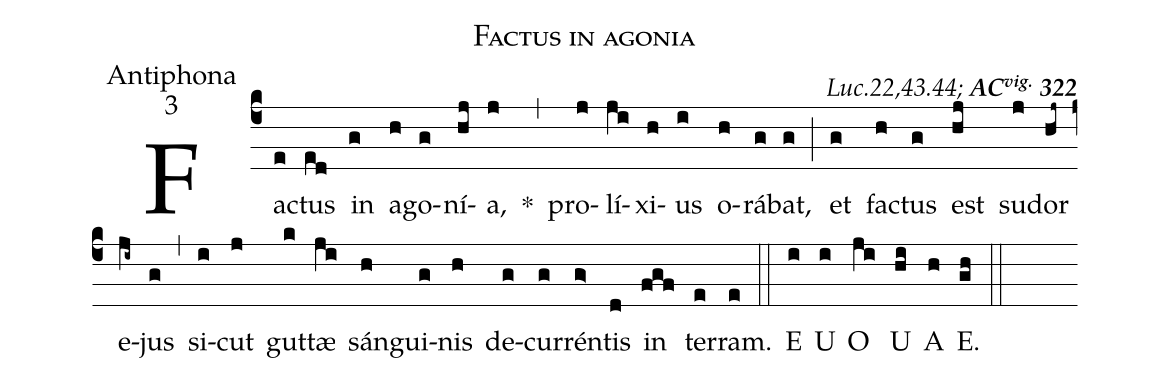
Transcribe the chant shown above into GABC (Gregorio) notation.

name:Factus in agonia;
office-part:Antiphona;
mode:3;
commentary:{\itshape\mdseries Luc.22,43.44;\/} {\bfseries AC\textsuperscript{vig.} 322};
%%
(c4)Fa(e)ctus(ed) in(g) a(h)go(g)ní(hj)a,(j) <sp>*</sp>(,) pro(j)lí(ji)xi(h)us(i) o(h)rá(g)bat,(g) (;) et(g) fa(h)ctus(g) est(hj) su(j)dor(hj~) e(ji~)jus(g) (,) si(i)cut(j) gut(k)tæ(ji) sán(h)gui(g)nis(h) de(g)cur(g)rén(g>)tis(d) in(fgf) ter(e)ram.(e) (::) E(i) U(i) O(ji) U(hi) A(h) E.(gh) (::)
